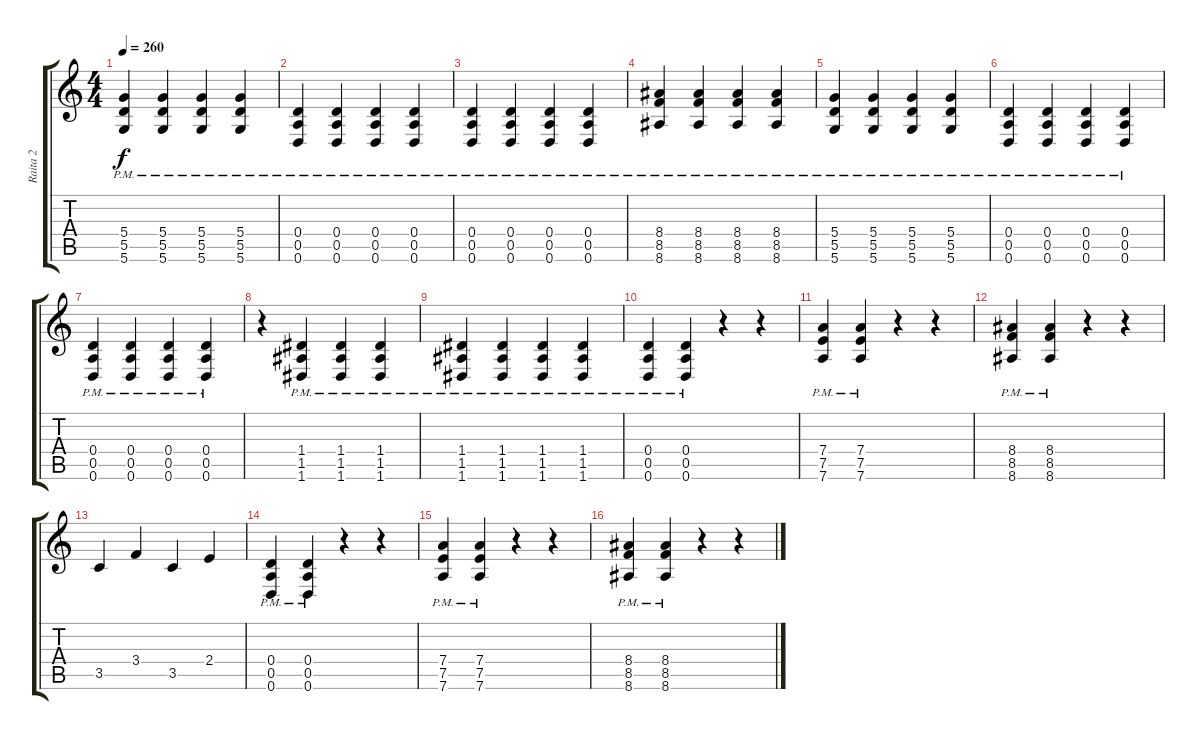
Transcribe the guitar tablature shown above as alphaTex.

\track ("Raita 2" "Raita 2") {instrument overdrivenguitar}
\staff {score tabs}
\tuning (E4 B3 G3 D3 A2 D2) {hide}
\ts (4 4)
\tempo 260
\clef g2
\ks c
(5.4{pm} 5.5{pm} 5.6{pm}).4{dy f} (5.4{pm} 5.5{pm} 5.6{pm}).4 (5.4{pm} 5.5{pm} 5.6{pm}).4 (5.4{pm} 5.5{pm} 5.6{pm}).4 |
(0.4{pm} 0.5{pm} 0.6{pm}).4 (0.4{pm} 0.5{pm} 0.6{pm}).4 (0.4{pm} 0.5{pm} 0.6{pm}).4 (0.4{pm} 0.5{pm} 0.6{pm}).4 |
(0.4{pm} 0.5{pm} 0.6{pm}).4 (0.4{pm} 0.5{pm} 0.6{pm}).4 (0.4{pm} 0.5{pm} 0.6{pm}).4 (0.4{pm} 0.5{pm} 0.6{pm}).4 |
(8.4{pm} 8.5{pm} 8.6{pm}).4 (8.4{pm} 8.5{pm} 8.6{pm}).4 (8.4{pm} 8.5{pm} 8.6{pm}).4 (8.4{pm} 8.5{pm} 8.6{pm}).4 |
(5.4{pm} 5.5{pm} 5.6{pm}).4 (5.4{pm} 5.5{pm} 5.6{pm}).4 (5.4{pm} 5.5{pm} 5.6{pm}).4 (5.4{pm} 5.5{pm} 5.6{pm}).4 |
(0.4{pm} 0.5{pm} 0.6{pm}).4 (0.4{pm} 0.5{pm} 0.6{pm}).4 (0.4{pm} 0.5{pm} 0.6{pm}).4 (0.4{pm} 0.5{pm} 0.6{pm}).4 |
(0.4{pm} 0.5{pm} 0.6{pm}).4 (0.4{pm} 0.5{pm} 0.6{pm}).4 (0.4{pm} 0.5{pm} 0.6{pm}).4 (0.4{pm} 0.5{pm} 0.6{pm}).4 |
r.4 (1.4{pm} 1.5{pm} 1.6{pm}).4 (1.4{pm} 1.5{pm} 1.6{pm}).4 (1.4{pm} 1.5{pm} 1.6{pm}).4 |
(1.4{pm} 1.5{pm} 1.6{pm}).4 (1.4{pm} 1.5{pm} 1.6{pm}).4 (1.4{pm} 1.5{pm} 1.6{pm}).4 (1.4{pm} 1.5{pm} 1.6{pm}).4 |
(0.4{pm} 0.5{pm} 0.6{pm}).4 (0.4{pm} 0.5{pm} 0.6{pm}).4 r.4 r.4 |
(7.4{pm} 7.5{pm} 7.6{pm}).4 (7.4{pm} 7.5{pm} 7.6{pm}).4 r.4 r.4 |
(8.4{pm} 8.5{pm} 8.6{pm}).4 (8.4{pm} 8.5{pm} 8.6{pm}).4 r.4 r.4 |
3.5.4 3.4.4 3.5.4 2.4.4 |
(0.4{pm} 0.5{pm} 0.6{pm}).4 (0.4{pm} 0.5{pm} 0.6{pm}).4 r.4 r.4 |
(7.4{pm} 7.5{pm} 7.6{pm}).4 (7.4{pm} 7.5{pm} 7.6{pm}).4 r.4 r.4 |
(8.4{pm} 8.5{pm} 8.6{pm}).4 (8.4{pm} 8.5{pm} 8.6{pm}).4 r.4 r.4
